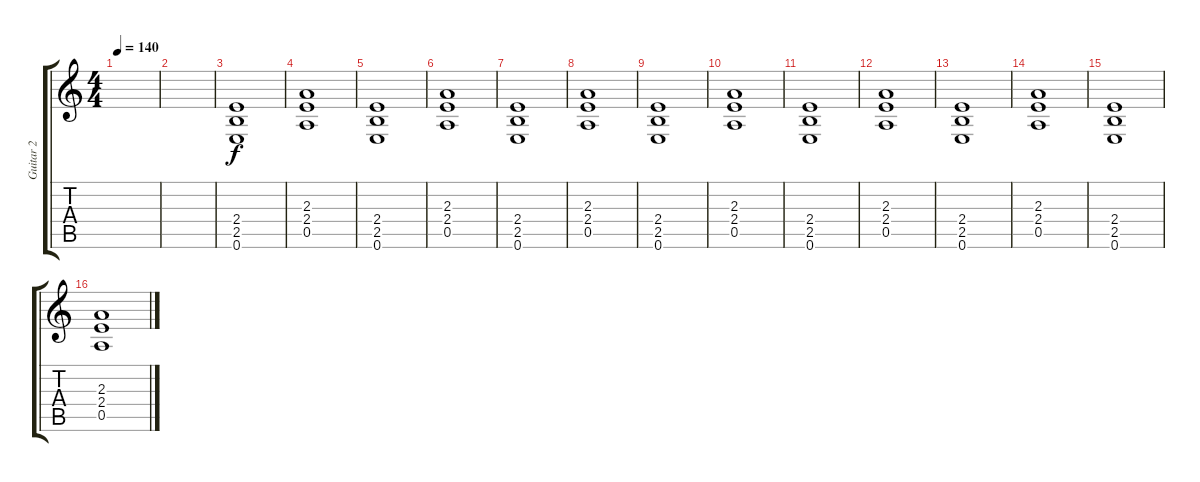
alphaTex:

\track ("Guitar 2" "Guitar 2") {instrument distortionguitar}
\staff {score tabs}
\tuning (E4 B3 G3 D3 A2 E2) {hide}
\ts (4 4)
\tempo 140
\clef g2
\ks c
|
|
(2.4 2.5 0.6).1 |
(2.3 2.4 0.5).1 |
(2.4 2.5 0.6).1 |
(2.3 2.4 0.5).1 |
(2.4 2.5 0.6).1 |
(2.3 2.4 0.5).1 |
(2.4 2.5 0.6).1 |
(2.3 2.4 0.5).1 |
(2.4 2.5 0.6).1 |
(2.3 2.4 0.5).1 |
(2.4 2.5 0.6).1 |
(2.3 2.4 0.5).1 |
(2.4 2.5 0.6).1 |
(2.3 2.4 0.5).1
